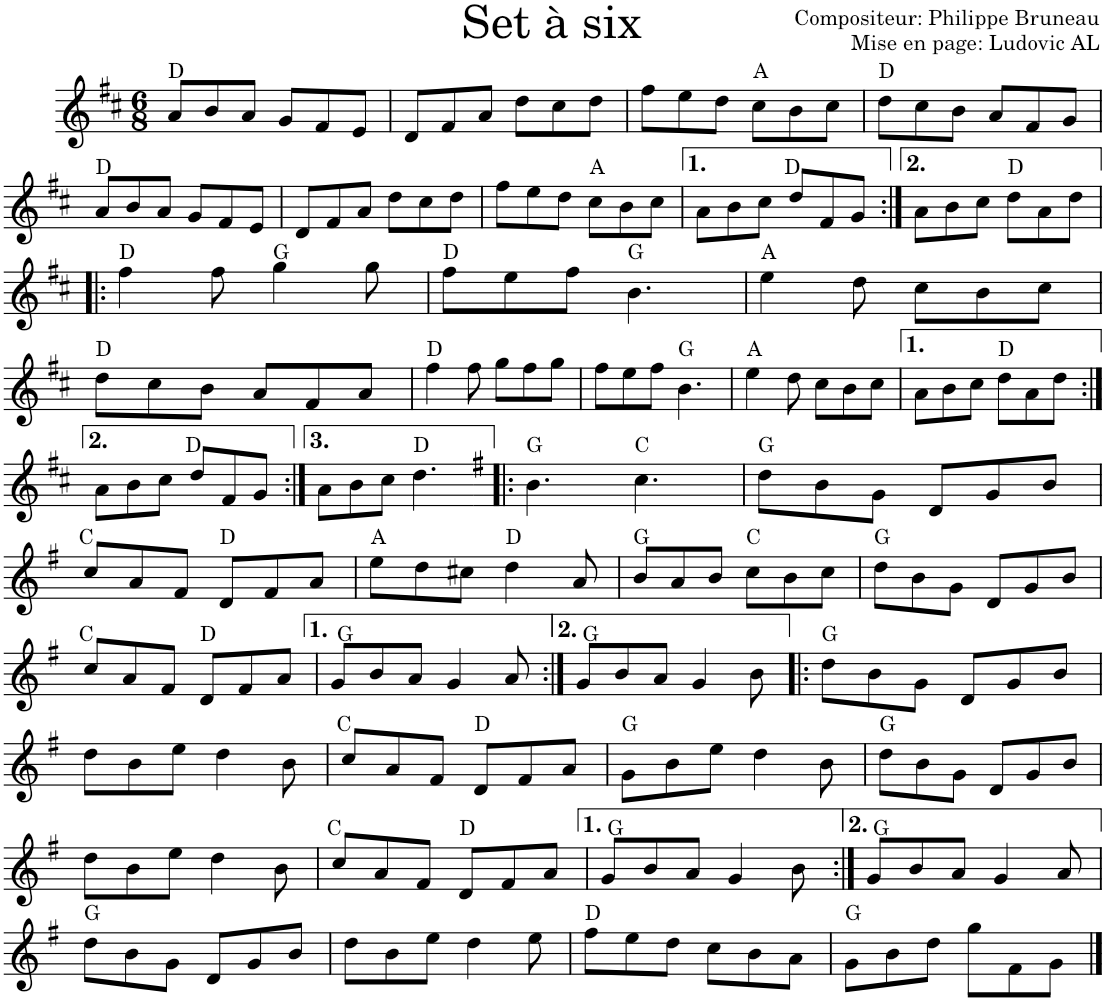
**kern	**harte
*part1	*part1
*staff1	*
*I"Voice	*
*I'V	*
*clefG2	*
*k[f#c#]	*
*M6/8	*
=1	=1
8a/L	D:maj
8b/	.
8a/J	.
8g/L	.
8f#/	.
8e/J	.
=2	=2
8d/L	.
8f#/	.
8a/J	.
8dd\L	.
8cc#\	.
8dd\J	.
=3	=3
8ff#\L	.
8ee\	.
8dd\J	.
8cc#\L	A:maj
8b\	.
8cc#\J	.
=4	=4
8dd\L	D:maj
8cc#\	.
8b\J	.
8a/L	.
8f#/	.
8g/J	.
!!LO:LB:g=z
=5	=5
8a/L	D:maj
8b/	.
8a/J	.
8g/L	.
8f#/	.
8e/J	.
=6	=6
8d/L	.
8f#/	.
8a/J	.
8dd\L	.
8cc#\	.
8dd\J	.
=7	=7
8ff#\L	.
8ee\	.
8dd\J	.
8cc#\L	A:maj
8b\	.
8cc#\J	.
=8	=8
8a\L	.
8b\	.
8cc#\J	.
8dd/L	D:maj
8f#/	.
8g/J	.
=9:|!	=9:|!
8a\L	.
8b\	.
8cc#\J	.
8dd\L	D:maj
8a\	.
8dd\J	.
!!LO:LB:g=z
=10!|:	=10!|:
4ff#\	D:maj
8ff#\	.
4gg\	G:maj
8gg\	.
=11	=11
8ff#\L	D:maj
8ee\	.
8ff#\J	.
4.b\	G:maj
=12	=12
4ee\	A:maj
8dd\	.
8cc#\L	.
8b\	.
8cc#\J	.
!!LO:LB:g=z
=13	=13
8dd\L	D:maj
8cc#\	.
8b\J	.
8a/L	.
8f#/	.
8a/J	.
=14	=14
4ff#\	D:maj
8ff#\	.
8gg\L	.
8ff#\	.
8gg\J	.
=15	=15
8ff#\L	.
8ee\	.
8ff#\J	.
4.b\	G:maj
=16	=16
4ee\	A:maj
8dd\	.
8cc#\L	.
8b\	.
8cc#\J	.
=17	=17
8a\L	.
8b\	.
8cc#\J	.
8dd\L	D:maj
8a\	.
8dd\J	.
!!LO:LB:g=z
=18:|!	=18:|!
8a\L	.
8b\	.
8cc#\J	.
8dd/L	D:maj
8f#/	.
8g/J	.
=19:|!	=19:|!
8a\L	.
8b\	.
8cc#\J	.
4.dd\	D:maj
=20!|:	=20!|:
*k[f#]	*
4.b\	G:maj
4.cc\	C:maj
=21	=21
8dd\L	G:maj
8b\	.
8g\J	.
8d/L	.
8g/	.
8b/J	.
!!LO:LB:g=z
=22	=22
8cc/L	C:maj
8a/	.
8f#/J	.
8d/L	D:maj
8f#/	.
8a/J	.
=23	=23
8ee\L	A:maj
8dd\	.
8cc#X\J	.
4dd\	D:maj
8a/	.
=24	=24
8b/L	G:maj
8a/	.
8b/J	.
8cc\L	C:maj
8b\	.
8cc\J	.
=25	=25
8dd\L	G:maj
8b\	.
8g\J	.
8d/L	.
8g/	.
8b/J	.
!!LO:LB:g=z
=26	=26
8cc/L	C:maj
8a/	.
8f#/J	.
8d/L	D:maj
8f#/	.
8a/J	.
=27	=27
8g/L	G:maj
8b/	.
8a/J	.
4g/	.
8a/	.
=28:|!	=28:|!
8g/L	G:maj
8b/	.
8a/J	.
4g/	.
8b\	.
=29!|:	=29!|:
8dd\L	G:maj
8b\	.
8g\J	.
8d/L	.
8g/	.
8b/J	.
!!LO:LB:g=z
=30	=30
8dd\L	.
8b\	.
8ee\J	.
4dd\	.
8b\	.
=31	=31
8cc/L	C:maj
8a/	.
8f#/J	.
8d/L	D:maj
8f#/	.
8a/J	.
=32	=32
8g\L	G:maj
8b\	.
8ee\J	.
4dd\	.
8b\	.
=33	=33
8dd\L	G:maj
8b\	.
8g\J	.
8d/L	.
8g/	.
8b/J	.
!!LO:LB:g=z
=34	=34
8dd\L	.
8b\	.
8ee\J	.
4dd\	.
8b\	.
=35	=35
8cc/L	C:maj
8a/	.
8f#/J	.
8d/L	D:maj
8f#/	.
8a/J	.
=36	=36
8g/L	G:maj
8b/	.
8a/J	.
4g/	.
8b\	.
=37:|!	=37:|!
8g/L	G:maj
8b/	.
8a/J	.
4g/	.
8a/	.
!!LO:LB:g=z
=38	=38
8dd\L	G:maj
8b\	.
8g\J	.
8d/L	.
8g/	.
8b/J	.
=39	=39
8dd\L	.
8b\	.
8ee\J	.
4dd\	.
8ee\	.
=40	=40
8ff#\L	D:maj
8ee\	.
8dd\J	.
8cc\L	.
8b\	.
8a\J	.
=41	=41
8g\L	G:maj
8b\	.
8dd\J	.
8gg\L	.
8f#\	.
8g\J	.
==	==
*-	*-
